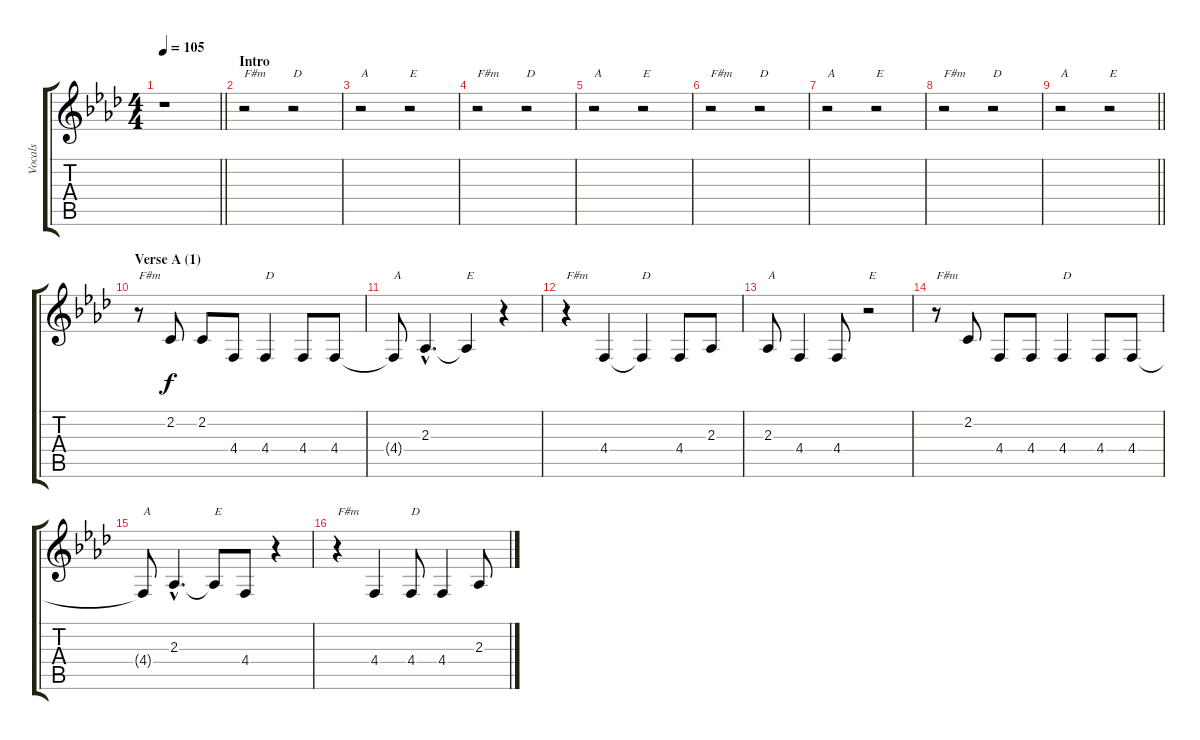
\track ("Vocals" "Vocals") {instrument sopranosax}
\staff {score tabs}
\tuning (Eb4 Bb3 Gb3 Db3 Ab2 Eb2) {hide}
\ts (4 4)
\tempo 105
\clef g2
\barLineRight lightlight
\ks fminor
r.1{dy f instrument sopranosax} |
\section ("" "Intro")
r.2{txt "F#m"} r.2{txt "D"} |
r.2{txt "A"} r.2{txt "E"} |
r.2{txt "F#m"} r.2{txt "D"} |
r.2{txt "A"} r.2{txt "E"} |
r.2{txt "F#m"} r.2{txt "D"} |
r.2{txt "A"} r.2{txt "E"} |
r.2{txt "F#m"} r.2{txt "D"} |
\barLineRight lightlight
r.2{txt "A"} r.2{txt "E"} |
\section ("" "Verse A (1)")
r.8{txt "F#m"} 2.2.8 2.2.8 4.4.8 4.4.4{txt "D"} 4.4.8 4.4.8 |
4.4{t}.8{txt "A"} 2.3{hac}.4{d} 2.3{t}.4{txt "E"} r.4 |
r.4{txt "F#m"} 4.4.4 4.4{t}.4{txt "D"} 4.4.8 2.3.8 |
2.3.8{txt "A"} 4.4.4 4.4.8 r.2{txt "E"} |
r.8{txt "F#m"} 2.2.8 4.4.8 4.4.8 4.4.4{txt "D"} 4.4.8 4.4.8 |
4.4{t}.8{txt "A"} 2.3{hac}.4{d} 2.3{t}.8{txt "E"} 4.4.8 r.4 |
r.4{txt "F#m"} 4.4.4 4.4.8{txt "D"} 4.4.4 2.3.8
